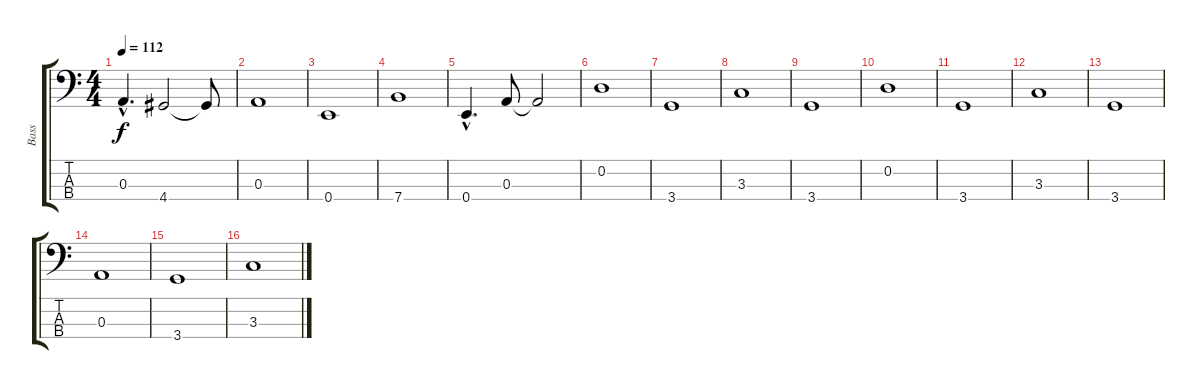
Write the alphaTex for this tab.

\track ("Bass" "Bass") {instrument electricbassfinger}
\staff {score tabs}
\tuning (G2 D2 A1 E1) {hide}
\ts (4 4)
\tempo 112
\clef f4
\ks c
0.3{hac}.4{d dy f} 4.4.2 4.4{t}.8 |
0.3.1 |
0.4.1 |
7.4.1 |
0.4{hac}.4{d} 0.3.8 0.3{t}.2 |
0.2.1 |
3.4.1 |
3.3.1 |
3.4.1 |
0.2.1 |
3.4.1 |
3.3.1 |
3.4.1 |
0.3.1 |
3.4.1 |
3.3.1
